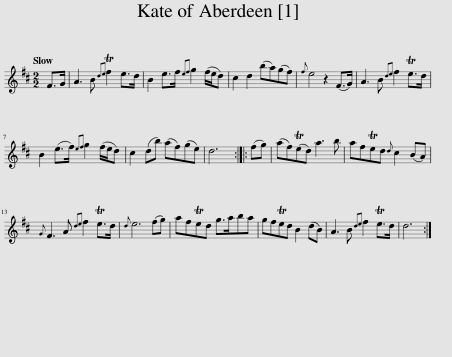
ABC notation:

X:1
L:1/8
Q:1/4=120
M:2/2
I:linebreak $
K:D
V:1 treble
V:1
 F>G | A3 B{de} Tf2 e>d | B2 e>f{ef} g2 (f/e/d) | c2 d2 (ba)(gf) |{f} e4 z2 (F>G) | %5
 A3 B{de} f2 Te>d |$ B2 (e>f){ef} g2 (f/e/d) | c2 (db) (af)(ge) | d6 :: (fg) | %10
 (af)(Ted) a3 b | afTed{d} c2 (BA) |${G} F3 A{de} f2 Te>d |{d} e6 (fg) | afTed g>aba | %15
 gfTed B2 (dB) | A3 B{de} f2 Te>d | d6 :| %18
